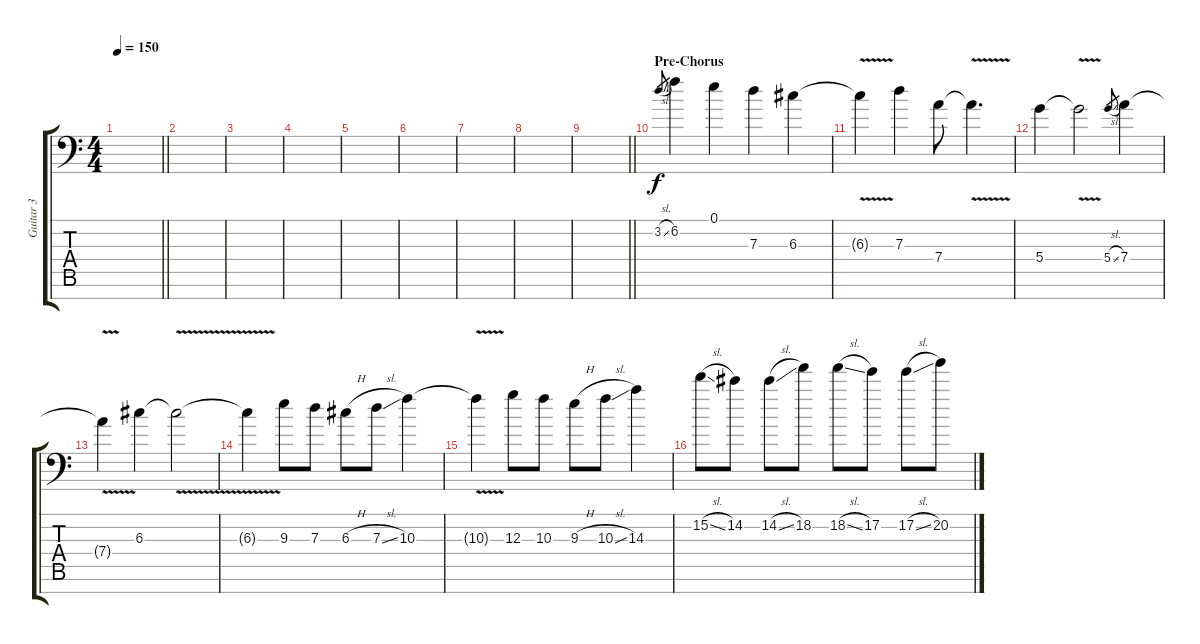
\track ("Guitar 3" "Guitar 3") {instrument overdrivenguitar}
\staff {score tabs}
\tuning (E4 B3 G3 D3 A2 E2 A1) {hide}
\ts (4 4)
\tempo 150
\clef f4
\barLineRight lightlight
\ks c
|
|
|
|
|
|
|
|
\barLineRight lightlight
|
\section ("" "Pre-Chorus")
3.2{sl}.8{gr} 6.2.4 0.1.4 7.3.4 6.3.4 |
6.3{v t}.4 7.3.4 7.4.8 7.4{v t}.4{d} |
5.4.4 5.4{v t}.2 5.4{sl}.8{gr} 7.4.4 |
7.4{v t}.4 6.3.4 6.3{v t}.2 |
6.3{t}.4 9.3.8 7.3.8 6.3{h}.8 7.3{sl}.8 10.3.4 |
10.3{v t}.4 12.3.8 10.3.8 9.3{h}.8 10.3{sl}.8 14.3.4 |
15.2{sl}.8 14.2.8 14.2{sl}.8 18.2.8 18.2{sl}.8 17.2.8 17.2{sl}.8 20.2.8
